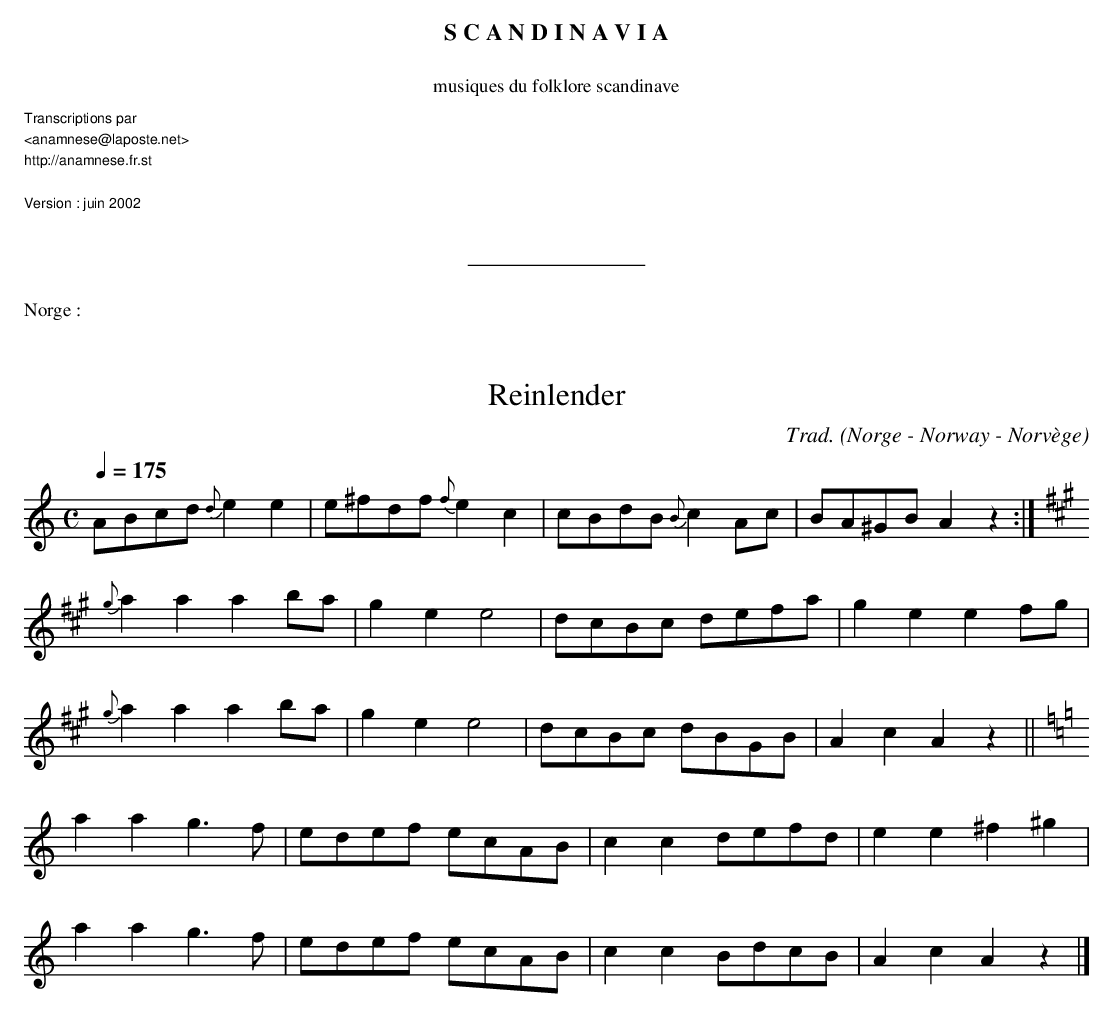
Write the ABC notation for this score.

X:1
T:Reinlender
C:Trad.
O:Norge - Norway - Norvège
M:C
L:1/8
Q:1/4=175
K:C
ABcd {d}e2e2 | e^fdf {f}e2 c2 | cBdB {B}c2 Ac | BA^GB A2 z2 :|
K:A
{g}a2a2a2 ba | g2 e2 e4 | dcBc defa | g2 e2e2 fg |
{g}a2a2a2 ba | g2 e2 e4 | dcBc dBGB | A2c2A2 z2 ||
K:C
a2a2 g3 f | edef ecAB | c2c2 defd | e2e2 ^f2^g2 |
a2a2 g3 f | edef ecAB | c2c2 BdcB | A2 c2 A2 z2 |]
